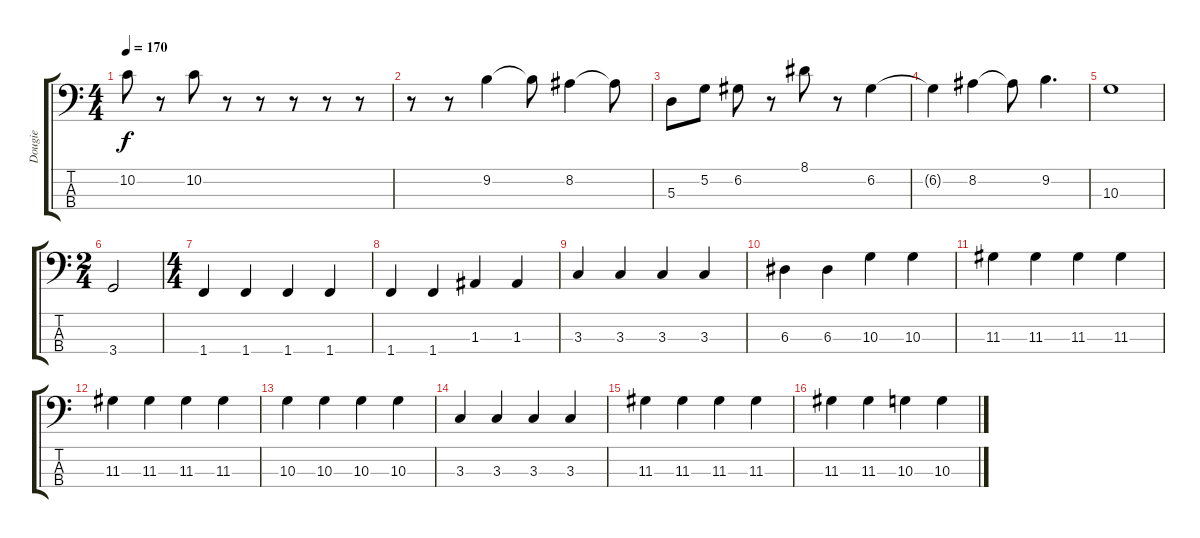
\track ("Dougie" "Dougie") {instrument electricbassfinger}
\staff {score tabs}
\tuning (G2 D2 A1 E1) {hide}
\ts (4 4)
\tempo 170
\clef f4
\ks c
10.2.8{dy f} r.8 10.2.8 r.8 r.8 r.8 r.8 r.8 |
r.8 r.8 9.2.4 9.2{t}.8 8.2.4 8.2{t}.8 |
5.3.8 5.2.8 6.2.8 r.8 8.1.8 r.8 6.2.4 |
6.2{t}.4 8.2.4 8.2{t}.8 9.2.4{d} |
10.3.1 |
\ts (2 4)
3.4.2 |
\ts (4 4)
1.4.4 1.4.4 1.4.4 1.4.4 |
1.4.4 1.4.4 1.3.4 1.3.4 |
3.3.4 3.3.4 3.3.4 3.3.4 |
6.3.4 6.3.4 10.3.4 10.3.4 |
11.3.4 11.3.4 11.3.4 11.3.4 |
11.3.4 11.3.4 11.3.4 11.3.4 |
10.3.4 10.3.4 10.3.4 10.3.4 |
3.3.4 3.3.4 3.3.4 3.3.4 |
11.3.4 11.3.4 11.3.4 11.3.4 |
11.3.4 11.3.4 10.3.4 10.3.4
